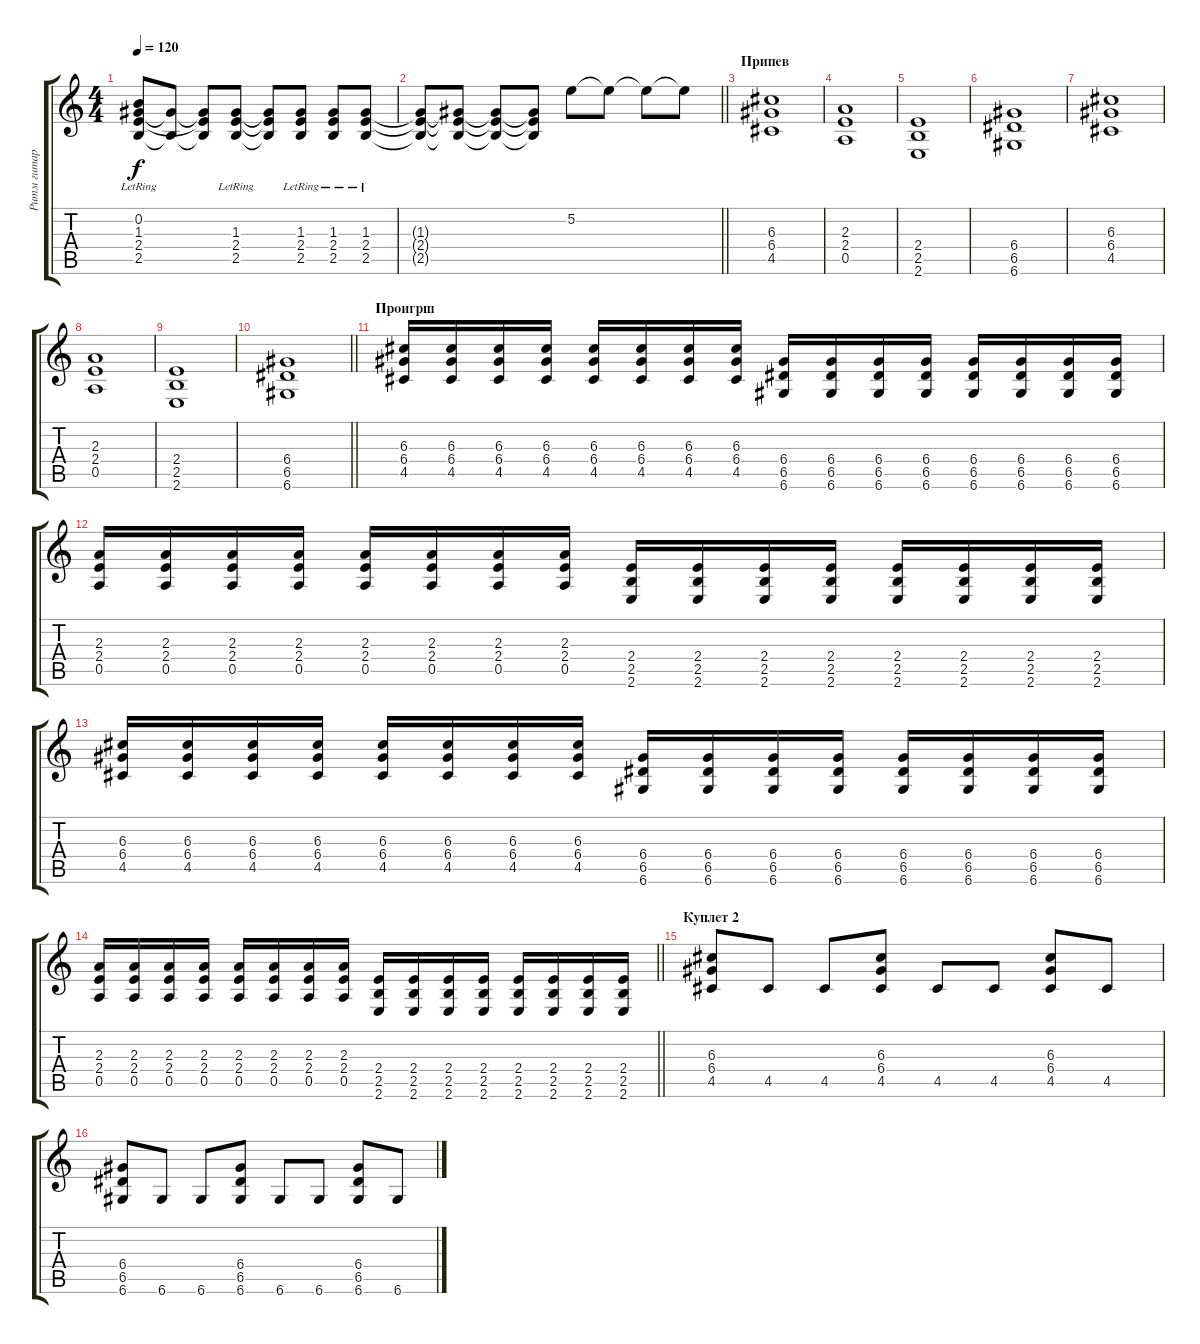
\track ("Ритм гитара строй D" "Ритм гитар") {instrument acousticguitarsteel}
\staff {score tabs}
\tuning (E4 B3 G3 D3 A2 D2) {hide}
\ts (4 4)
\tempo 120
\clef g2
\ks c
(0.2{lr} 1.3{lr} 2.4{lr} 2.5{lr}).8{dy f} (1.3{t} 2.5{t}).8 (1.3{t} 2.4{t} 2.5{t}).8 (1.3{lr} 2.4{lr} 2.5{lr}).8 (1.3{t} 2.4{t} 2.5{t}).8 (1.3{lr} 2.4{lr} 2.5{lr}).8 (1.3{lr} 2.4{lr} 2.5{lr}).8 (1.3{lr} 2.4{lr} 2.5{lr}).8 |
\barLineRight lightlight
(1.3{t} 2.4{t} 2.5{t}).8 (1.3{t} 2.4{t} 2.5{t}).8 (1.3{t} 2.4{t} 2.5{t}).8 (1.3{t} 2.4{t} 2.5{t}).8 5.2.8{instrument distortionguitar} 5.2{t}.8 5.2{t}.8 5.2{t}.8 |
\section ("" "Припев")
(6.3 6.4 4.5).1{instrument distortionguitar} |
(2.3 2.4 0.5).1 |
(2.4 2.5 2.6).1 |
(6.4 6.5 6.6).1 |
(6.3 6.4 4.5).1 |
(2.3 2.4 0.5).1 |
(2.4 2.5 2.6).1 |
\barLineRight lightlight
(6.4 6.5 6.6).1 |
\section ("" "Проигрш")
(6.3 6.4 4.5).16 (6.3 6.4 4.5).16 (6.3 6.4 4.5).16 (6.3 6.4 4.5).16 (6.3 6.4 4.5).16 (6.3 6.4 4.5).16 (6.3 6.4 4.5).16 (6.3 6.4 4.5).16 (6.4 6.5 6.6).16 (6.4 6.5 6.6).16 (6.4 6.5 6.6).16 (6.4 6.5 6.6).16 (6.4 6.5 6.6).16 (6.4 6.5 6.6).16 (6.4 6.5 6.6).16 (6.4 6.5 6.6).16 |
(2.3 2.4 0.5).16 (2.3 2.4 0.5).16 (2.3 2.4 0.5).16 (2.3 2.4 0.5).16 (2.3 2.4 0.5).16 (2.3 2.4 0.5).16 (2.3 2.4 0.5).16 (2.3 2.4 0.5).16 (2.4 2.5 2.6).16 (2.4 2.5 2.6).16 (2.4 2.5 2.6).16 (2.4 2.5 2.6).16 (2.4 2.5 2.6).16 (2.4 2.5 2.6).16 (2.4 2.5 2.6).16 (2.4 2.5 2.6).16 |
(6.3 6.4 4.5).16 (6.3 6.4 4.5).16 (6.3 6.4 4.5).16 (6.3 6.4 4.5).16 (6.3 6.4 4.5).16 (6.3 6.4 4.5).16 (6.3 6.4 4.5).16 (6.3 6.4 4.5).16 (6.4 6.5 6.6).16 (6.4 6.5 6.6).16 (6.4 6.5 6.6).16 (6.4 6.5 6.6).16 (6.4 6.5 6.6).16 (6.4 6.5 6.6).16 (6.4 6.5 6.6).16 (6.4 6.5 6.6).16 |
\barLineRight lightlight
(2.3 2.4 0.5).16 (2.3 2.4 0.5).16 (2.3 2.4 0.5).16 (2.3 2.4 0.5).16 (2.3 2.4 0.5).16 (2.3 2.4 0.5).16 (2.3 2.4 0.5).16 (2.3 2.4 0.5).16 (2.4 2.5 2.6).16 (2.4 2.5 2.6).16 (2.4 2.5 2.6).16 (2.4 2.5 2.6).16 (2.4 2.5 2.6).16 (2.4 2.5 2.6).16 (2.4 2.5 2.6).16 (2.4 2.5 2.6).16 |
\section ("" "Куплет 2")
(6.3 6.4 4.5).8 4.5.8 4.5.8 (6.3 6.4 4.5).8 4.5.8 4.5.8 (6.3 6.4 4.5).8 4.5.8 |
(6.4 6.5 6.6).8 6.6.8 6.6.8 (6.4 6.5 6.6).8 6.6.8 6.6.8 (6.4 6.5 6.6).8 6.6.8
